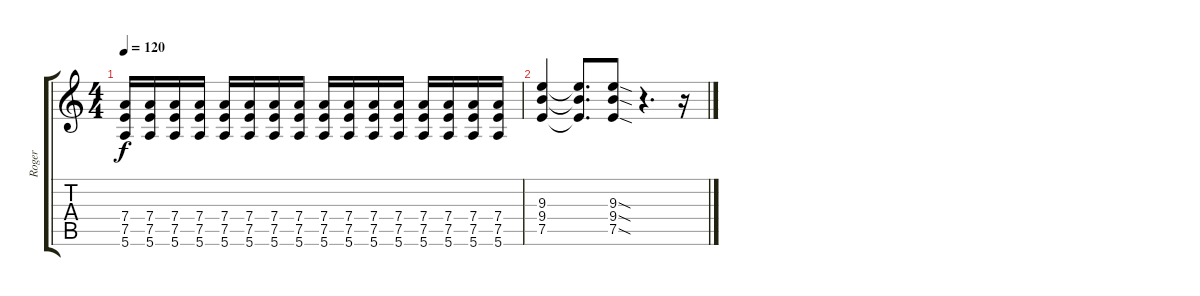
\track ("Roger" "Roger") {instrument distortionguitar}
\staff {score tabs}
\tuning (E4 B3 G3 D3 A2 E2) {hide}
\ts (4 4)
\tempo 120
\clef g2
\ks c
(7.4 7.5 5.6).16{dy f} (7.4 7.5 5.6).16 (7.4 7.5 5.6).16 (7.4 7.5 5.6).16 (7.4 7.5 5.6).16 (7.4 7.5 5.6).16 (7.4 7.5 5.6).16 (7.4 7.5 5.6).16 (7.4 7.5 5.6).16 (7.4 7.5 5.6).16 (7.4 7.5 5.6).16 (7.4 7.5 5.6).16 (7.4 7.5 5.6).16 (7.4 7.5 5.6).16 (7.4 7.5 5.6).16 (7.4 7.5 5.6).16 |
(9.3 9.4 7.5).4 (9.3{t} 9.4{t} 7.5{t}).8{d} (9.3{sod} 9.4{sod} 7.5{sod}).8 r.4{d} r.16
